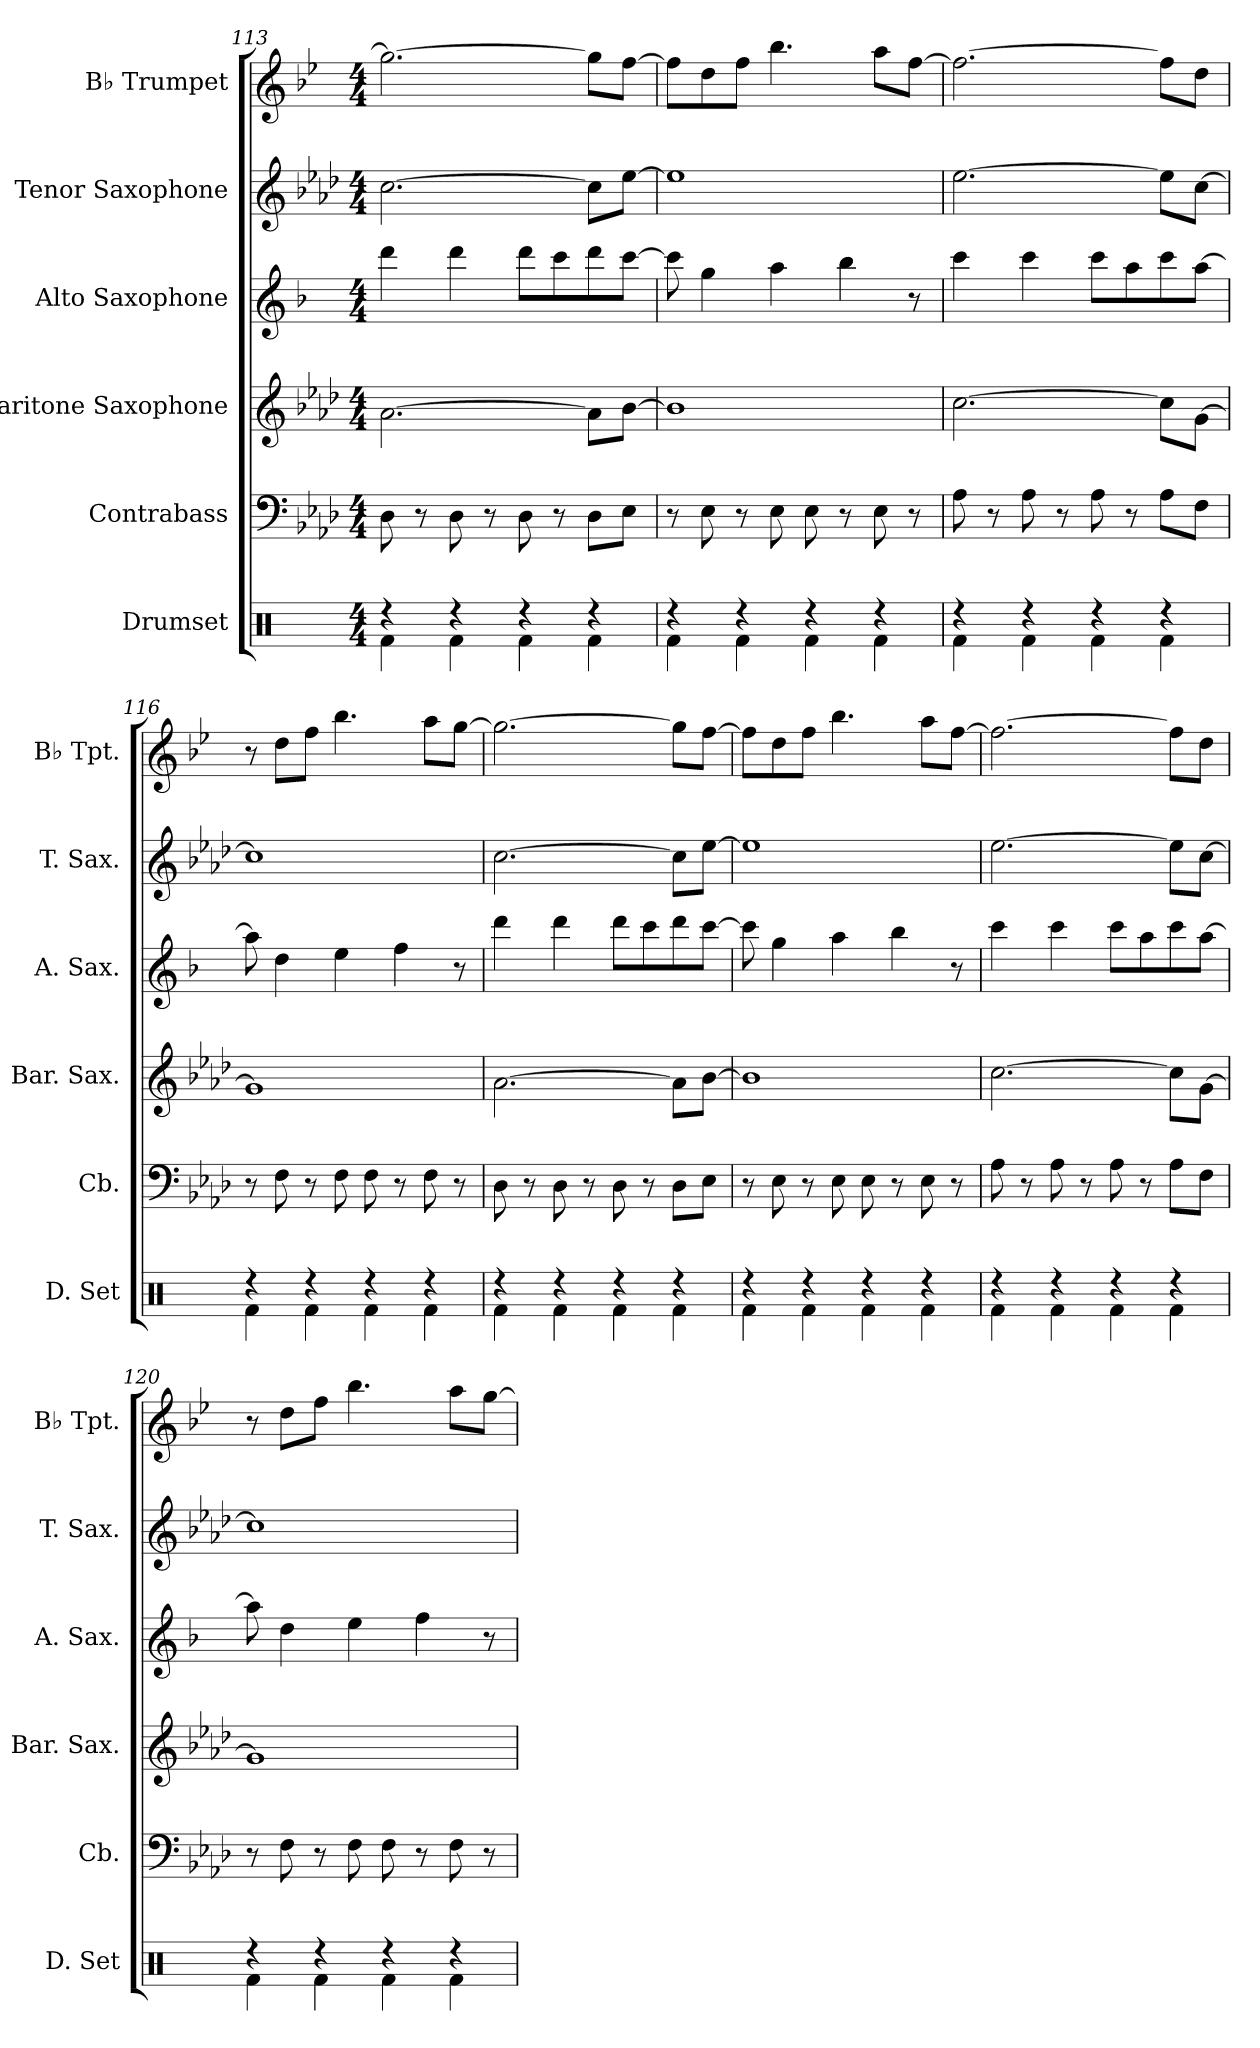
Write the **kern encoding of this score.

**kern	**kern	**kern	**kern	**kern	**kern
*part6	*part5	*part4	*part3	*part2	*part1
*staff6	*staff5	*staff4	*staff3	*staff2	*staff1
*I"Drumset	*I"Contrabass	*I"Baritone Saxophone	*I"Alto Saxophone	*I"Tenor Saxophone	*I"B♭ Trumpet
*I'D. Set	*I'Cb.	*I'Bar. Sax.	*I'A. Sax.	*I'T. Sax.	*I'B♭ Tpt.
*clefX	*clefF4	*clefG2	*clefG2	*clefG2	*clefG2
*	*ITrd7c12	*ITrd12c21	*ITrd5c9	*ITrd8c14	*ITrd1c2
*k[]	*k[b-e-a-d-]	*k[b-e-a-d-]	*k[b-e-a-d-]	*k[b-e-a-d-]	*k[b-e-a-d-]
*M4/4	*M4/4	*M4/4	*M4/4	*M4/4	*M4/4
=113	=113	=113	=113	=113	=113
*^	*	*	*	*	*
4r	4Rf\	8DD-\	[2.A-\	4ff\	[2.c\	2.ff\_
.	.	8r	.	.	.	.
4r	4Rf\	8DD-\	.	4ff\	.	.
.	.	8r	.	.	.	.
4r	4Rf\	8DD-\	.	8ff\L	.	.
.	.	8r	.	8ee-\	.	.
4r	4Rf\	8DD-\L	8A-\L]	8ff\	8c\L]	8ff\L]
.	.	8EE-\J	[8B-\J	[8ee-\J	[8e-\J	[8ee-\J
=114	=114	=114	=114	=114	=114	=114
4r	4Rf\	8r	1B-]	8ee-\]	1e-]	8ee-\L]
.	.	8EE-\	.	4b-\	.	8cc\
4r	4Rf\	8r	.	.	.	8ee-\J
.	.	8EE-\	.	4cc\	.	4.aa-\
4r	4Rf\	8EE-\	.	.	.	.
.	.	8r	.	4dd-\	.	.
4r	4Rf\	8EE-\	.	.	.	8gg\L
.	.	8r	.	8r	.	[8ee-\J
=115	=115	=115	=115	=115	=115	=115
4r	4Rf\	8AA-\	[2.c\	4ee-\	[2.e-\	2.ee-\_
.	.	8r	.	.	.	.
4r	4Rf\	8AA-\	.	4ee-\	.	.
.	.	8r	.	.	.	.
4r	4Rf\	8AA-\	.	8ee-\L	.	.
.	.	8r	.	8cc\	.	.
4r	4Rf\	8AA-\L	8c\L]	8ee-\	8e-\L]	8ee-\L]
.	.	8FF\J	[8G\J	[8cc\J	[8c\J	8cc\J
!!LO:PB:g=z
=116	=116	=116	=116	=116	=116	=116
4r	4Rf\	8r	1G]	8cc\]	1c]	8r
.	.	8FF\	.	4f\	.	8cc\L
4r	4Rf\	8r	.	.	.	8ee-\J
.	.	8FF\	.	4g\	.	4.aa-\
4r	4Rf\	8FF\	.	.	.	.
.	.	8r	.	4a-\	.	.
4r	4Rf\	8FF\	.	.	.	8gg\L
.	.	8r	.	8r	.	[8ff\J
=117	=117	=117	=117	=117	=117	=117
4r	4Rf\	8DD-\	[2.A-\	4ff\	[2.c\	2.ff\_
.	.	8r	.	.	.	.
4r	4Rf\	8DD-\	.	4ff\	.	.
.	.	8r	.	.	.	.
4r	4Rf\	8DD-\	.	8ff\L	.	.
.	.	8r	.	8ee-\	.	.
4r	4Rf\	8DD-\L	8A-\L]	8ff\	8c\L]	8ff\L]
.	.	8EE-\J	[8B-\J	[8ee-\J	[8e-\J	[8ee-\J
=118	=118	=118	=118	=118	=118	=118
4r	4Rf\	8r	1B-]	8ee-\]	1e-]	8ee-\L]
.	.	8EE-\	.	4b-\	.	8cc\
4r	4Rf\	8r	.	.	.	8ee-\J
.	.	8EE-\	.	4cc\	.	4.aa-\
4r	4Rf\	8EE-\	.	.	.	.
.	.	8r	.	4dd-\	.	.
4r	4Rf\	8EE-\	.	.	.	8gg\L
.	.	8r	.	8r	.	[8ee-\J
=119	=119	=119	=119	=119	=119	=119
4r	4Rf\	8AA-\	[2.c\	4ee-\	[2.e-\	2.ee-\_
.	.	8r	.	.	.	.
4r	4Rf\	8AA-\	.	4ee-\	.	.
.	.	8r	.	.	.	.
4r	4Rf\	8AA-\	.	8ee-\L	.	.
.	.	8r	.	8cc\	.	.
4r	4Rf\	8AA-\L	8c\L]	8ee-\	8e-\L]	8ee-\L]
.	.	8FF\J	[8G\J	[8cc\J	[8c\J	8cc\J
!!LO:LB:g=z
=120	=120	=120	=120	=120	=120	=120
4r	4Rf\	8r	1G]	8cc\]	1c]	8r
.	.	8FF\	.	4f\	.	8cc\L
4r	4Rf\	8r	.	.	.	8ee-\J
.	.	8FF\	.	4g\	.	4.aa-\
4r	4Rf\	8FF\	.	.	.	.
.	.	8r	.	4a-\	.	.
4r	4Rf\	8FF\	.	.	.	8gg\L
.	.	8r	.	8r	.	[8ff\J
*v	*v	*	*	*	*	*
=	=	=	=	=	=
*-	*-	*-	*-	*-	*-
